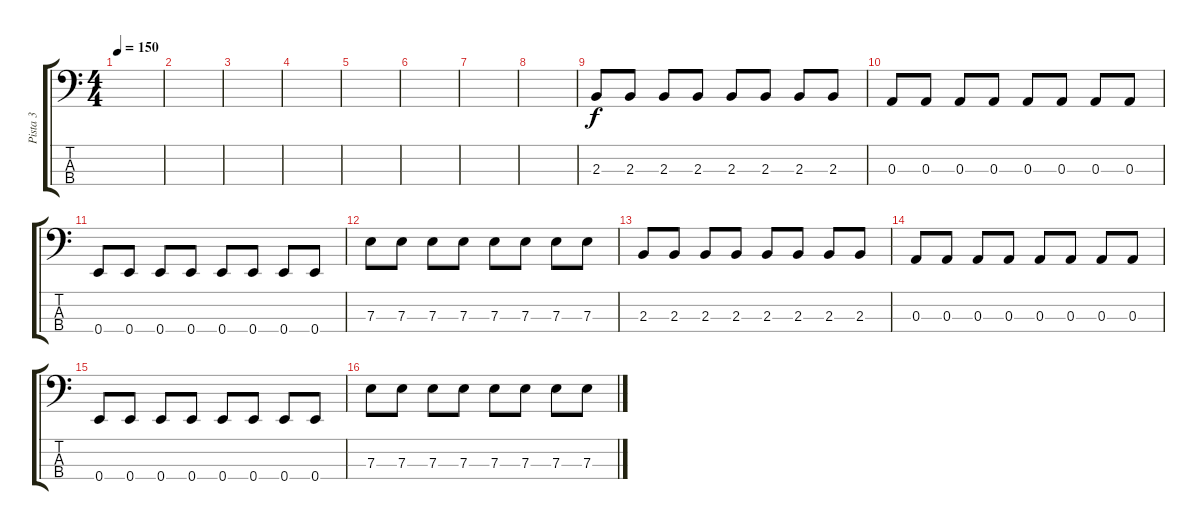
\track ("Pista 3" "Pista 3") {instrument electricbassfinger}
\staff {score tabs}
\tuning (G2 D2 A1 E1) {hide}
\ts (4 4)
\tempo 150
\clef f4
\ks c
|
|
|
|
|
|
|
|
2.3.8 2.3.8 2.3.8 2.3.8 2.3.8 2.3.8 2.3.8 2.3.8 |
0.3.8 0.3.8 0.3.8 0.3.8 0.3.8 0.3.8 0.3.8 0.3.8 |
0.4.8 0.4.8 0.4.8 0.4.8 0.4.8 0.4.8 0.4.8 0.4.8 |
7.3.8 7.3.8 7.3.8 7.3.8 7.3.8 7.3.8 7.3.8 7.3.8 |
2.3.8 2.3.8 2.3.8 2.3.8 2.3.8 2.3.8 2.3.8 2.3.8 |
0.3.8 0.3.8 0.3.8 0.3.8 0.3.8 0.3.8 0.3.8 0.3.8 |
0.4.8 0.4.8 0.4.8 0.4.8 0.4.8 0.4.8 0.4.8 0.4.8 |
7.3.8 7.3.8 7.3.8 7.3.8 7.3.8 7.3.8 7.3.8 7.3.8
